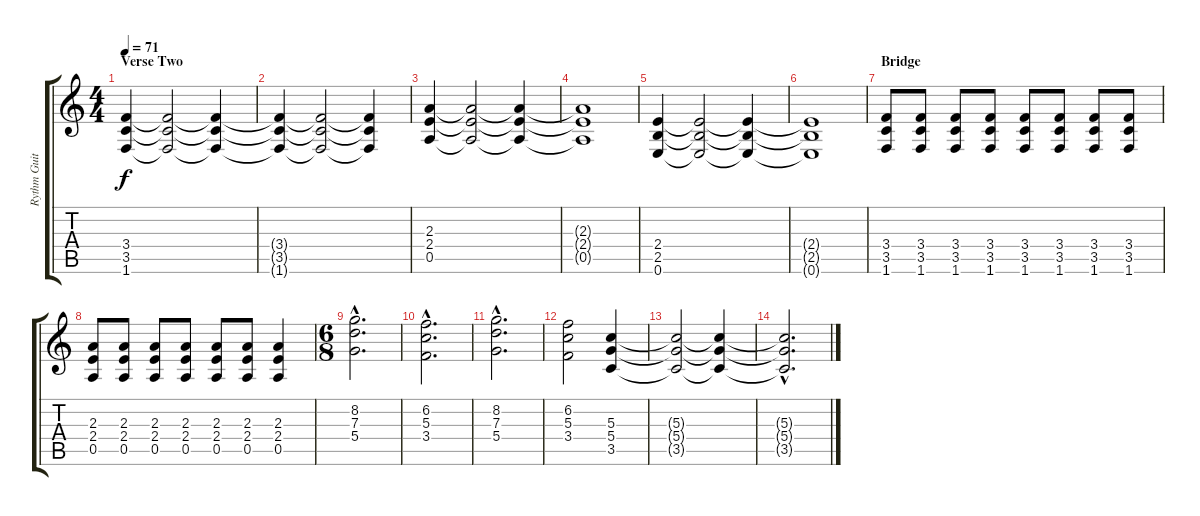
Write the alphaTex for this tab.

\track ("Rythm Guitar" "Rythm Guit") {instrument distortionguitar}
\staff {score tabs}
\tuning (E4 B3 G3 D3 A2 E2) {hide}
\ts (4 4)
\section ("" "Verse Two")
\tempo 71
\clef g2
\ks c
(3.4 3.5 1.6).4{dy f volume 13} (3.4{t} 3.5{t} 1.6{t}).2{volume 3} (3.4{t} 3.5{t} 1.6{t}).4 |
(3.4{t} 3.5{t} 1.6{t}).4 (3.4{t} 3.5{t} 1.6{t}).2 (3.4{t} 3.5{t} 1.6{t}).4 |
(2.3 2.4 0.5).4{volume 13} (2.3{t} 2.4{t} 0.5{t}).2{volume 3} (2.3{t} 2.4{t} 0.5{t}).4 |
(2.3{t} 2.4{t} 0.5{t}).1 |
(2.4 2.5 0.6).4{volume 13} (2.4{t} 2.5{t} 0.6{t}).2{volume 3} (2.4{t} 2.5{t} 0.6{t}).4 |
(2.4{t} 2.5{t} 0.6{t}).1 |
\section ("" "Bridge")
(3.4 3.5 1.6).8{volume 8} (3.4 3.5 1.6).8{volume 15} (3.4 3.5 1.6).8 (3.4 3.5 1.6).8 (3.4 3.5 1.6).8 (3.4 3.5 1.6).8 (3.4 3.5 1.6).8 (3.4 3.5 1.6).8 |
(2.3 2.4 0.5).8 (2.3 2.4 0.5).8 (2.3 2.4 0.5).8 (2.3 2.4 0.5).8 (2.3 2.4 0.5).8 (2.3 2.4 0.5).8 (2.3 2.4 0.5).4 |
\ts (6 8)
(8.2{hac} 7.3{hac} 5.4{hac}).2{d volume 11} |
(6.2{hac} 5.3{hac} 3.4{hac}).2{d} |
(8.2{hac} 7.3{hac} 5.4{hac}).2{d} |
(6.2 5.3 3.4).2 (5.3 5.4 3.5).4{volume 1} |
(5.3{t} 5.4{t} 3.5{t}).2 (5.3{t} 5.4{t} 3.5{t}).4 |
(5.3{hac t} 5.4{hac t} 3.5{hac t}).2{d}
